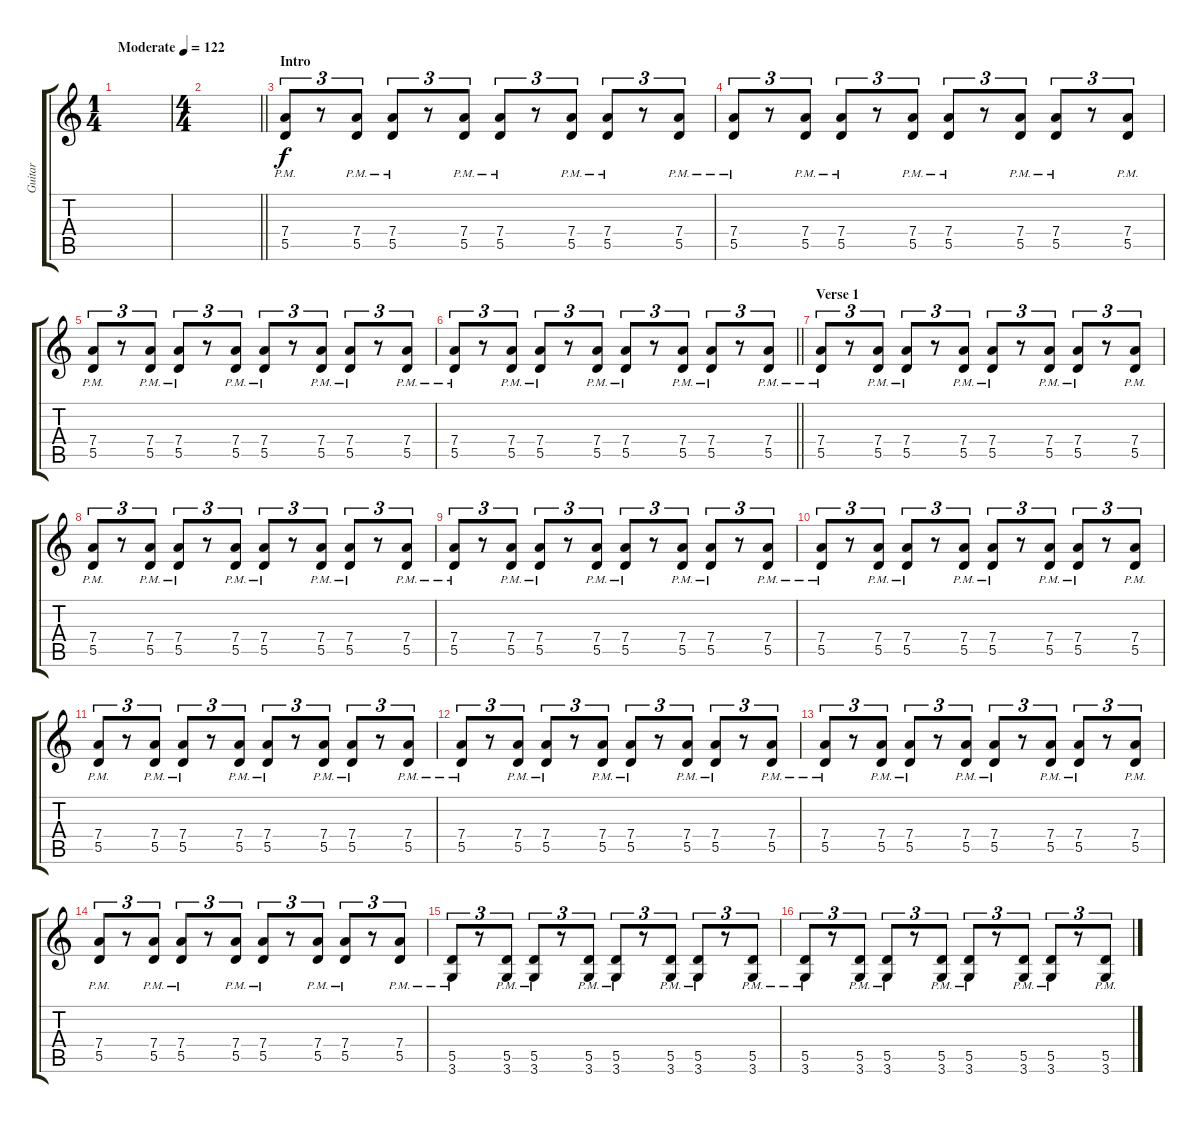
\track ("Guitar" "Guitar") {instrument electricguitarmuted}
\staff {score tabs}
\tuning (E4 B3 G3 D3 A2 E2) {hide}
\ts (1 4)
\tempo (122 "Moderate")
\clef g2
\ks c
|
\ts (4 4)
\barLineRight lightlight
|
\section ("" "Intro")
(7.4{pm} 5.5{pm}).8{tu (3 2)} r.8{tu (3 2)} (7.4{pm} 5.5{pm}).8{tu (3 2)} (7.4{pm} 5.5{pm}).8{tu (3 2)} r.8{tu (3 2)} (7.4{pm} 5.5{pm}).8{tu (3 2)} (7.4{pm} 5.5{pm}).8{tu (3 2)} r.8{tu (3 2)} (7.4{pm} 5.5{pm}).8{tu (3 2)} (7.4{pm} 5.5{pm}).8{tu (3 2)} r.8{tu (3 2)} (7.4{pm} 5.5{pm}).8{tu (3 2)} |
(7.4{pm} 5.5{pm}).8{tu (3 2)} r.8{tu (3 2)} (7.4{pm} 5.5{pm}).8{tu (3 2)} (7.4{pm} 5.5{pm}).8{tu (3 2)} r.8{tu (3 2)} (7.4{pm} 5.5{pm}).8{tu (3 2)} (7.4{pm} 5.5{pm}).8{tu (3 2)} r.8{tu (3 2)} (7.4{pm} 5.5{pm}).8{tu (3 2)} (7.4{pm} 5.5{pm}).8{tu (3 2)} r.8{tu (3 2)} (7.4{pm} 5.5{pm}).8{tu (3 2)} |
(7.4{pm} 5.5{pm}).8{tu (3 2)} r.8{tu (3 2)} (7.4{pm} 5.5{pm}).8{tu (3 2)} (7.4{pm} 5.5{pm}).8{tu (3 2)} r.8{tu (3 2)} (7.4{pm} 5.5{pm}).8{tu (3 2)} (7.4{pm} 5.5{pm}).8{tu (3 2)} r.8{tu (3 2)} (7.4{pm} 5.5{pm}).8{tu (3 2)} (7.4{pm} 5.5{pm}).8{tu (3 2)} r.8{tu (3 2)} (7.4{pm} 5.5{pm}).8{tu (3 2)} |
\barLineRight lightlight
(7.4{pm} 5.5{pm}).8{tu (3 2)} r.8{tu (3 2)} (7.4{pm} 5.5{pm}).8{tu (3 2)} (7.4{pm} 5.5{pm}).8{tu (3 2)} r.8{tu (3 2)} (7.4{pm} 5.5{pm}).8{tu (3 2)} (7.4{pm} 5.5{pm}).8{tu (3 2)} r.8{tu (3 2)} (7.4{pm} 5.5{pm}).8{tu (3 2)} (7.4{pm} 5.5{pm}).8{tu (3 2)} r.8{tu (3 2)} (7.4{pm} 5.5{pm}).8{tu (3 2)} |
\section ("" "Verse 1")
(7.4{pm} 5.5{pm}).8{tu (3 2)} r.8{tu (3 2)} (7.4{pm} 5.5{pm}).8{tu (3 2)} (7.4{pm} 5.5{pm}).8{tu (3 2)} r.8{tu (3 2)} (7.4{pm} 5.5{pm}).8{tu (3 2)} (7.4{pm} 5.5{pm}).8{tu (3 2)} r.8{tu (3 2)} (7.4{pm} 5.5{pm}).8{tu (3 2)} (7.4{pm} 5.5{pm}).8{tu (3 2)} r.8{tu (3 2)} (7.4{pm} 5.5{pm}).8{tu (3 2)} |
(7.4{pm} 5.5{pm}).8{tu (3 2)} r.8{tu (3 2)} (7.4{pm} 5.5{pm}).8{tu (3 2)} (7.4{pm} 5.5{pm}).8{tu (3 2)} r.8{tu (3 2)} (7.4{pm} 5.5{pm}).8{tu (3 2)} (7.4{pm} 5.5{pm}).8{tu (3 2)} r.8{tu (3 2)} (7.4{pm} 5.5{pm}).8{tu (3 2)} (7.4{pm} 5.5{pm}).8{tu (3 2)} r.8{tu (3 2)} (7.4{pm} 5.5{pm}).8{tu (3 2)} |
(7.4{pm} 5.5{pm}).8{tu (3 2)} r.8{tu (3 2)} (7.4{pm} 5.5{pm}).8{tu (3 2)} (7.4{pm} 5.5{pm}).8{tu (3 2)} r.8{tu (3 2)} (7.4{pm} 5.5{pm}).8{tu (3 2)} (7.4{pm} 5.5{pm}).8{tu (3 2)} r.8{tu (3 2)} (7.4{pm} 5.5{pm}).8{tu (3 2)} (7.4{pm} 5.5{pm}).8{tu (3 2)} r.8{tu (3 2)} (7.4{pm} 5.5{pm}).8{tu (3 2)} |
(7.4{pm} 5.5{pm}).8{tu (3 2)} r.8{tu (3 2)} (7.4{pm} 5.5{pm}).8{tu (3 2)} (7.4{pm} 5.5{pm}).8{tu (3 2)} r.8{tu (3 2)} (7.4{pm} 5.5{pm}).8{tu (3 2)} (7.4{pm} 5.5{pm}).8{tu (3 2)} r.8{tu (3 2)} (7.4{pm} 5.5{pm}).8{tu (3 2)} (7.4{pm} 5.5{pm}).8{tu (3 2)} r.8{tu (3 2)} (7.4{pm} 5.5{pm}).8{tu (3 2)} |
(7.4{pm} 5.5{pm}).8{tu (3 2)} r.8{tu (3 2)} (7.4{pm} 5.5{pm}).8{tu (3 2)} (7.4{pm} 5.5{pm}).8{tu (3 2)} r.8{tu (3 2)} (7.4{pm} 5.5{pm}).8{tu (3 2)} (7.4{pm} 5.5{pm}).8{tu (3 2)} r.8{tu (3 2)} (7.4{pm} 5.5{pm}).8{tu (3 2)} (7.4{pm} 5.5{pm}).8{tu (3 2)} r.8{tu (3 2)} (7.4{pm} 5.5{pm}).8{tu (3 2)} |
(7.4{pm} 5.5{pm}).8{tu (3 2)} r.8{tu (3 2)} (7.4{pm} 5.5{pm}).8{tu (3 2)} (7.4{pm} 5.5{pm}).8{tu (3 2)} r.8{tu (3 2)} (7.4{pm} 5.5{pm}).8{tu (3 2)} (7.4{pm} 5.5{pm}).8{tu (3 2)} r.8{tu (3 2)} (7.4{pm} 5.5{pm}).8{tu (3 2)} (7.4{pm} 5.5{pm}).8{tu (3 2)} r.8{tu (3 2)} (7.4{pm} 5.5{pm}).8{tu (3 2)} |
(7.4{pm} 5.5{pm}).8{tu (3 2)} r.8{tu (3 2)} (7.4{pm} 5.5{pm}).8{tu (3 2)} (7.4{pm} 5.5{pm}).8{tu (3 2)} r.8{tu (3 2)} (7.4{pm} 5.5{pm}).8{tu (3 2)} (7.4{pm} 5.5{pm}).8{tu (3 2)} r.8{tu (3 2)} (7.4{pm} 5.5{pm}).8{tu (3 2)} (7.4{pm} 5.5{pm}).8{tu (3 2)} r.8{tu (3 2)} (7.4{pm} 5.5{pm}).8{tu (3 2)} |
(7.4{pm} 5.5{pm}).8{tu (3 2)} r.8{tu (3 2)} (7.4{pm} 5.5{pm}).8{tu (3 2)} (7.4{pm} 5.5{pm}).8{tu (3 2)} r.8{tu (3 2)} (7.4{pm} 5.5{pm}).8{tu (3 2)} (7.4{pm} 5.5{pm}).8{tu (3 2)} r.8{tu (3 2)} (7.4{pm} 5.5{pm}).8{tu (3 2)} (7.4{pm} 5.5{pm}).8{tu (3 2)} r.8{tu (3 2)} (7.4{pm} 5.5{pm}).8{tu (3 2)} |
(5.5{pm} 3.6{pm}).8{tu (3 2)} r.8{tu (3 2)} (5.5{pm} 3.6{pm}).8{tu (3 2)} (5.5{pm} 3.6{pm}).8{tu (3 2)} r.8{tu (3 2)} (5.5{pm} 3.6{pm}).8{tu (3 2)} (5.5{pm} 3.6{pm}).8{tu (3 2)} r.8{tu (3 2)} (5.5{pm} 3.6{pm}).8{tu (3 2)} (5.5{pm} 3.6{pm}).8{tu (3 2)} r.8{tu (3 2)} (5.5{pm} 3.6{pm}).8{tu (3 2)} |
(5.5{pm} 3.6{pm}).8{tu (3 2)} r.8{tu (3 2)} (5.5{pm} 3.6{pm}).8{tu (3 2)} (5.5{pm} 3.6{pm}).8{tu (3 2)} r.8{tu (3 2)} (5.5{pm} 3.6{pm}).8{tu (3 2)} (5.5{pm} 3.6{pm}).8{tu (3 2)} r.8{tu (3 2)} (5.5{pm} 3.6{pm}).8{tu (3 2)} (5.5{pm} 3.6{pm}).8{tu (3 2)} r.8{tu (3 2)} (5.5{pm} 3.6{pm}).8{tu (3 2)}
